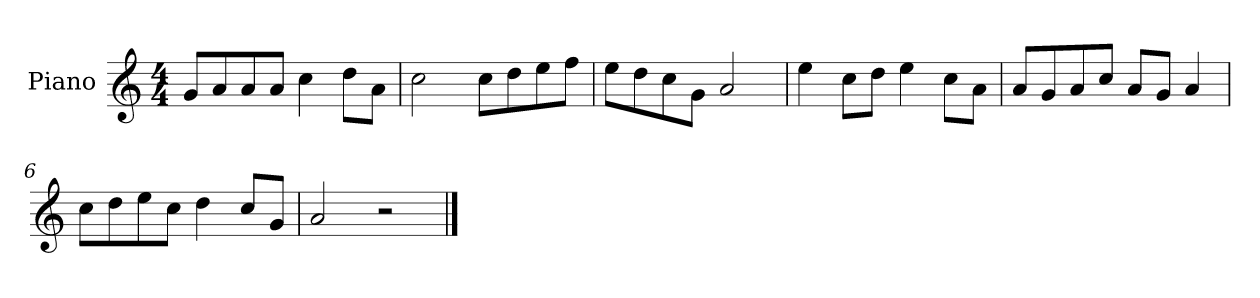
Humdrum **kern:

**kern
*part1
*staff1
*I"Piano
*I'P-no
*clefG2
*k[]
*M4/4
*MM90
=1
8g/L
8a/
8a/
8a/J
4cc\
8dd\L
8a\J
=2
2cc\
8cc\L
8dd\
8ee\
8ff\J
=3
8ee\L
8dd\
8cc\
8g\J
2a/
=4
4ee\
8cc\L
8dd\J
4ee\
8cc\L
8a\J
=5
8a/L
8g/
8a/
8cc/J
8a/L
8g/J
4a/
=6
8cc\L
8dd\
8ee\
8cc\J
4dd\
8cc/L
8g/J
!!LO:LB:g=z
=7
2a/
2r
==
*-
